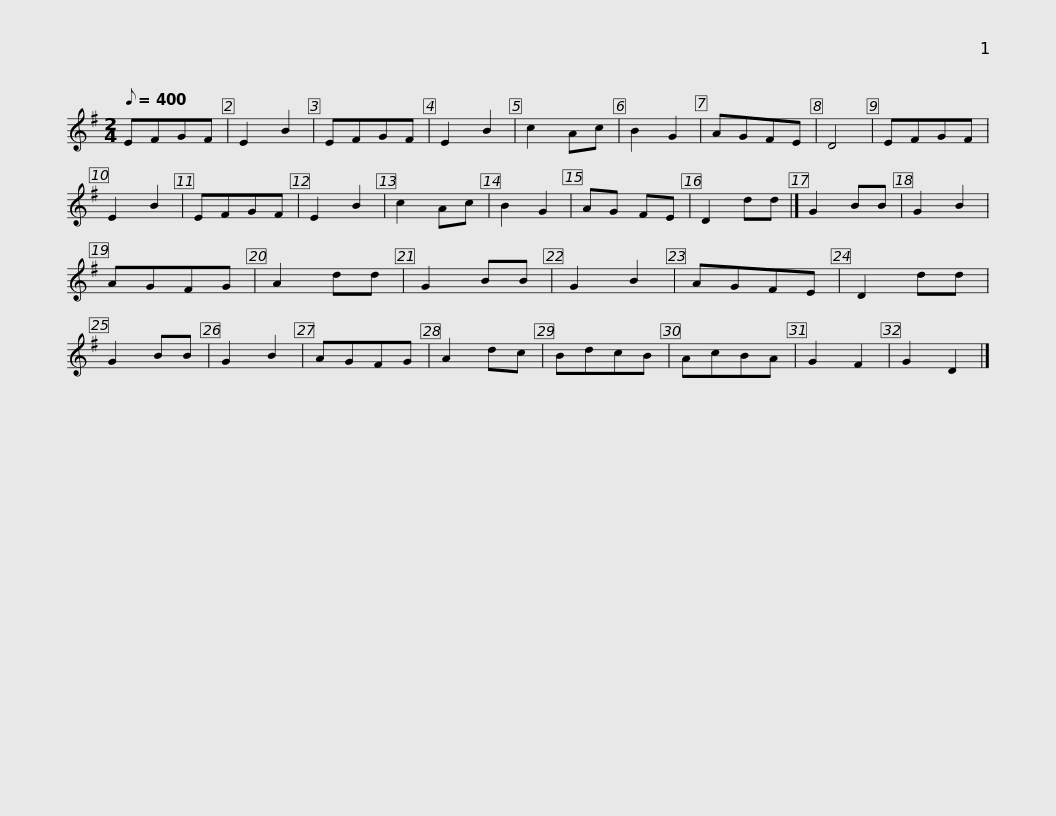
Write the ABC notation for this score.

X:1
L:1/8
Q:1/8=400
M:2/4
I:linebreak $
K:Emin
V:1 treble
V:1
 EFGF | E2 B2 | EFGF | E2 B2 | c2 Ac | %5
 B2 G2 | AGFE | D4 | EFGF | E2 B2 | %10
 EFGF | E2 B2 | c2 Ac | B2 G2 |$ AG FE | %15
 D2 dd |] G2 BB | G2 B2 | AGFG | A2 dd | %20
 G2 BB | G2 B2 | AGFE | D2 dd | G2 BB | %25
 G2 B2 | AGFG |$ A2 dc | BdcB | AcBA | %30
 G2 F2 | G2 D2 |] %32
